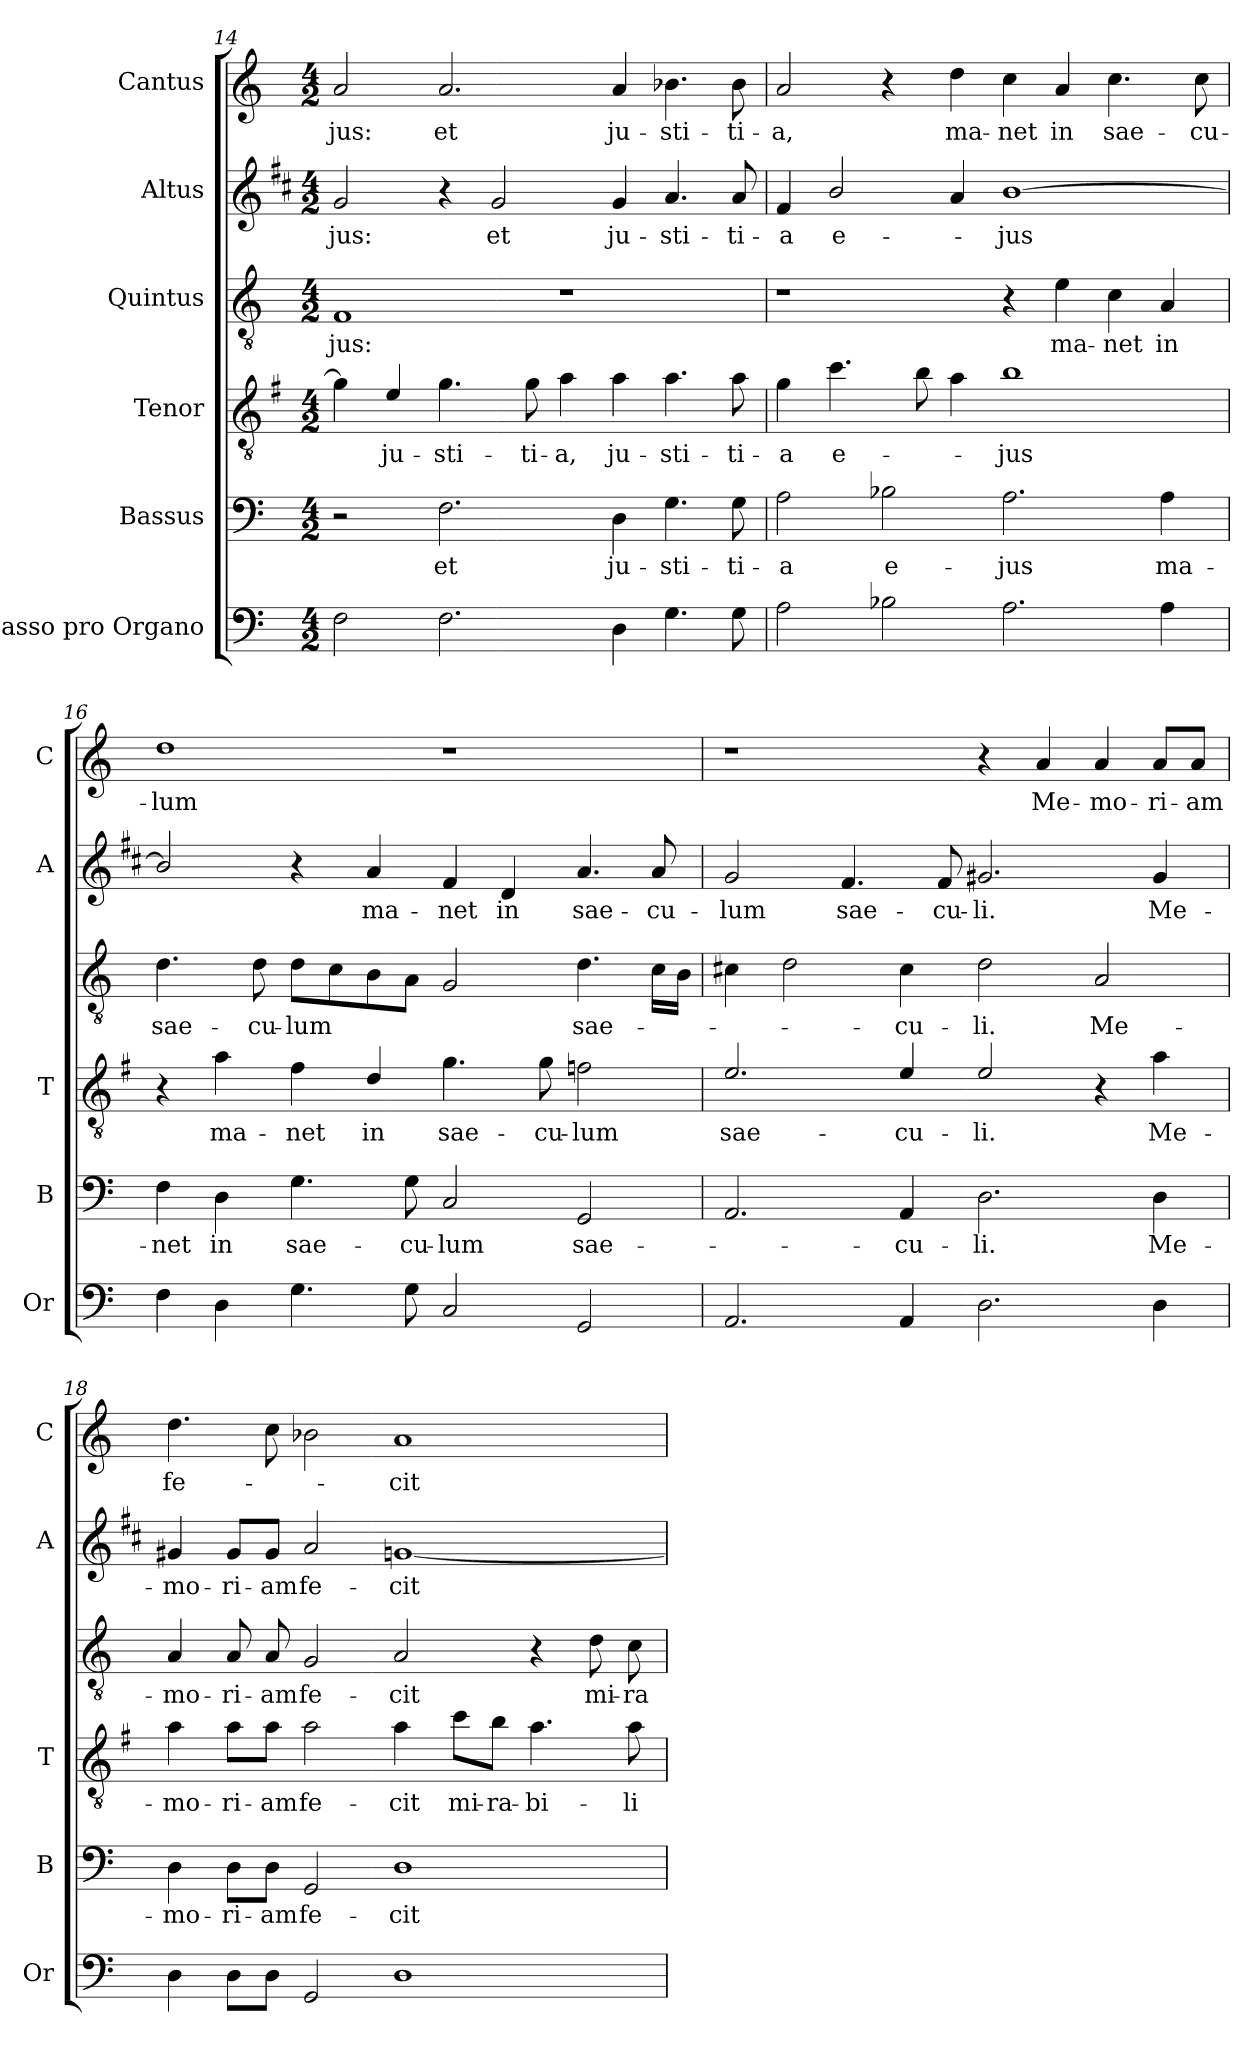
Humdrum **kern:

**kern	**kern	**text	**kern	**text	**kern	**text	**kern	**text	**kern	**text
*part6	*part5	*part5	*part4	*part4	*part3	*part3	*part2	*part2	*part1	*part1
*staff6	*staff5	*staff5	*staff4	*staff4	*staff3	*staff3	*staff2	*staff2	*staff1	*staff1
*I"Basso pro Organo	*I"Bassus	*	*I"Tenor	*	*I"Quintus	*	*I"Altus	*	*I"Cantus	*
*I'Or	*I'B	*	*I'T	*	*	*	*I'A	*	*I'C	*
*clefF4	*clefF4	*	*clefGv2	*	*clefGv2	*	*clefG2	*	*clefG2	*
*	*	*	*ITrd4c7	*	*	*	*ITrd1c2	*	*	*
*k[]	*k[]	*	*k[]	*	*k[]	*	*k[]	*	*k[]	*
*C:	*C:	*	*C:	*	*C:	*	*C:	*	*C:	*
*M4/2	*M4/2	*	*M4/2	*	*M4/2	*	*M4/2	*	*M4/2	*
=14	=14	=14	=14	=14	=14	=14	=14	=14	=14	=14
!	!	!	!	!	!	!LO:LY:b	!	!LO:LY:b	!	!LO:LY:b
2F\	2r	.	4c\]	.	1F	-jus:	2f/	-jus:	2a/	-jus:
!	!	!	!	!LO:LY:b	!	!	!	!	!	!
.	.	.	4A/	ju-	.	.	.	.	.	.
!	!	!LO:LY:b	!	!LO:LY:b	!	!	!	!	!	!LO:LY:b
2.F\	2.F\	et	4.c\	-sti-	.	.	4r	.	2.a/	et
!	!	!	!	!	!	!	!	!LO:LY:b	!	!
.	.	.	.	.	.	.	2f/	et	.	.
!	!	!	!	!LO:LY:b	!	!	!	!	!	!
.	.	.	8c\	-ti-	.	.	.	.	.	.
!	!	!	!	!LO:LY:b	!	!	!	!	!	!
.	.	.	4d\	-a,	1r	.	.	.	.	.
!	!	!LO:LY:b	!	!LO:LY:b	!	!	!	!LO:LY:b	!	!LO:LY:b
4D\	4D\	ju-	4d\	ju-	.	.	4f/	ju-	4a/	ju-
!	!	!LO:LY:b	!	!LO:LY:b	!	!	!	!LO:LY:b	!	!LO:LY:b
4.G\	4.G\	-sti-	4.d\	-sti-	.	.	4.g/	-sti-	4.b-X\	-sti-
!	!	!LO:LY:b	!	!LO:LY:b	!	!	!	!LO:LY:b	!	!LO:LY:b
8G\	8G\	-ti-	8d\	-ti-	.	.	8g/	-ti-	8b-\	-ti-
!!LO:LB:g=z
=15	=15	=15	=15	=15	=15	=15	=15	=15	=15	=15
!	!	!LO:LY:b	!	!LO:LY:b	!	!	!	!LO:LY:b	!	!LO:LY:b
2A\	2A\	-a	4c\	-a	1r	.	4e/	-a	2a/	-a,
!	!	!	!	!LO:LY:b	!	!	!	!LO:LY:b	!	!
.	.	.	4.f\	e-	.	.	2a/	e-	.	.
!	!	!LO:LY:b	!	!	!	!	!	!	!	!
2B-X\	2B-X\	e-	.	.	.	.	.	.	4r	.
.	.	.	8e\	.	.	.	.	.	.	.
!	!	!	!	!	!	!	!	!	!	!LO:LY:b
.	.	.	4d\	.	.	.	4g/	.	4dd\	ma-
!	!	!LO:LY:b	!	!LO:LY:b	!	!	!	!LO:LY:b	!	!LO:LY:b
2.A\	2.A\	-jus	1e	-jus	4r	.	[1a	-jus	4cc\	-net
!	!	!	!	!	!	!LO:LY:b	!	!	!	!LO:LY:b
.	.	.	.	.	4e\	ma-	.	.	4a/	in
!	!	!	!	!	!	!LO:LY:b	!	!	!	!LO:LY:b
.	.	.	.	.	4c\	-net	.	.	4.cc\	sae-
!	!	!LO:LY:b	!	!	!	!LO:LY:b	!	!	!	!
4A\	4A\	ma-	.	.	4A/	in	.	.	.	.
!	!	!	!	!	!	!	!	!	!	!LO:LY:b
.	.	.	.	.	.	.	.	.	8cc\	-cu-
=16	=16	=16	=16	=16	=16	=16	=16	=16	=16	=16
!	!	!LO:LY:b	!	!	!	!LO:LY:b	!	!	!	!LO:LY:b
4F\	4F\	-net	4r	.	4.d\	sae-	2a/]	.	1dd	-lum
!	!	!LO:LY:b	!	!LO:LY:b	!	!	!	!	!	!
4D\	4D\	in	4d\	ma-	.	.	.	.	.	.
!	!	!	!	!	!	!LO:LY:b	!	!	!	!
.	.	.	.	.	8d\	-cu-	.	.	.	.
!	!	!LO:LY:b	!	!LO:LY:b	!	!LO:LY:b	!	!	!	!
4.G\	4.G\	sae-	4B\	-net	8d\L	-lum	4r	.	.	.
.	.	.	.	.	8c\	.	.	.	.	.
!	!	!	!	!LO:LY:b	!	!	!	!LO:LY:b	!	!
.	.	.	4G/	in	8B\	.	4g/	ma-	.	.
!	!	!LO:LY:b	!	!	!	!	!	!	!	!
8G\	8G\	-cu-	.	.	8A\J	.	.	.	.	.
!	!	!LO:LY:b	!	!LO:LY:b	!	!	!	!LO:LY:b	!	!
2C/	2C/	-lum	4.c\	sae-	2G/	.	4e/	-net	1r	.
!	!	!	!	!	!	!	!	!LO:LY:b	!	!
.	.	.	.	.	.	.	4c/	in	.	.
!	!	!	!	!LO:LY:b	!	!	!	!	!	!
.	.	.	8c\	-cu-	.	.	.	.	.	.
!	!	!LO:LY:b	!	!LO:LY:b	!	!LO:LY:b	!	!LO:LY:b	!	!
2GG/	2GG/	sae-	2B-X\	-lum	4.d\	sae-	4.g/	sae-	.	.
!	!	!	!	!	!	!	!	!LO:LY:b	!	!
.	.	.	.	.	16c\LL	.	8g/	-cu-	.	.
.	.	.	.	.	16B\JJ	.	.	.	.	.
=17	=17	=17	=17	=17	=17	=17	=17	=17	=17	=17
!	!	!	!	!LO:LY:b	!	!	!	!LO:LY:b	!	!
2.AA/	2.AA/	.	2.A/	sae-	4c#X\	.	2f/	-lum	1r	.
.	.	.	.	.	2d\	.	.	.	.	.
!	!	!	!	!	!	!	!	!LO:LY:b	!	!
.	.	.	.	.	.	.	4.e/	sae-	.	.
!	!	!LO:LY:b	!	!LO:LY:b	!	!LO:LY:b	!	!	!	!
4AA/	4AA/	-cu-	4A/	-cu-	4c#\	-cu-	.	.	.	.
!	!	!	!	!	!	!	!	!LO:LY:b	!	!
.	.	.	.	.	.	.	8e/	-cu-	.	.
!	!	!LO:LY:b	!	!LO:LY:b	!	!LO:LY:b	!	!LO:LY:b	!	!
2.D\	2.D\	-li.	2A/	-li.	2d\	-li.	2.f#X/	-li.	4r	.
!	!	!	!	!	!	!	!	!	!	!LO:LY:b
.	.	.	.	.	.	.	.	.	4a/	Me-
!	!	!	!	!	!	!LO:LY:b	!	!	!	!LO:LY:b
.	.	.	4r	.	2A/	Me-	.	.	4a/	-mo-
!	!	!LO:LY:b	!	!LO:LY:b	!	!	!	!LO:LY:b	!	!LO:LY:b
4D\	4D\	Me-	4d\	Me-	.	.	4f#/	Me-	8a/L	-ri-
!	!	!	!	!	!	!	!	!	!	!LO:LY:b
.	.	.	.	.	.	.	.	.	8a/J	-am
!!LO:PB:g=z
=18	=18	=18	=18	=18	=18	=18	=18	=18	=18	=18
!	!	!LO:LY:b	!	!LO:LY:b	!	!LO:LY:b	!	!LO:LY:b	!	!LO:LY:b
4D\	4D\	-mo-	4d\	-mo-	4A/	-mo-	4f#X/	-mo-	4.dd\	fe-
!	!	!LO:LY:b	!	!LO:LY:b	!	!LO:LY:b	!	!LO:LY:b	!	!
8D\L	8D\L	-ri-	8d\L	-ri-	8A/	-ri-	8f#/L	-ri-	.	.
!	!	!LO:LY:b	!	!LO:LY:b	!	!LO:LY:b	!	!LO:LY:b	!	!
8D\J	8D\J	-am	8d\J	-am	8A/	-am	8f#/J	-am	8cc\	.
!	!	!LO:LY:b	!	!LO:LY:b	!	!LO:LY:b	!	!LO:LY:b	!	!
2GG/	2GG/	fe-	2d\	fe-	2G/	fe-	2g/	fe-	2b-X\	.
!	!	!LO:LY:b	!	!LO:LY:b	!	!LO:LY:b	!	!LO:LY:b	!	!LO:LY:b
1D	1D	-cit	4d\	-cit	2A/	-cit	[1fn	-cit	1a	-cit
!	!	!	!	!LO:LY:b	!	!	!	!	!	!
.	.	.	8f\L	mi-	.	.	.	.	.	.
!	!	!	!	!LO:LY:b	!	!	!	!	!	!
.	.	.	8e\J	-ra-	.	.	.	.	.	.
!	!	!	!	!LO:LY:b	!	!	!	!	!	!
.	.	.	4.d\	-bi-	4r	.	.	.	.	.
!	!	!	!	!	!	!LO:LY:b	!	!	!	!
.	.	.	.	.	8d\	mi-	.	.	.	.
!	!	!	!	!LO:LY:b	!	!LO:LY:b	!	!	!	!
.	.	.	8d\	-li-	8c\	-ra-	.	.	.	.
=	=	=	=	=	=	=	=	=	=	=
*-	*-	*-	*-	*-	*-	*-	*-	*-	*-	*-
